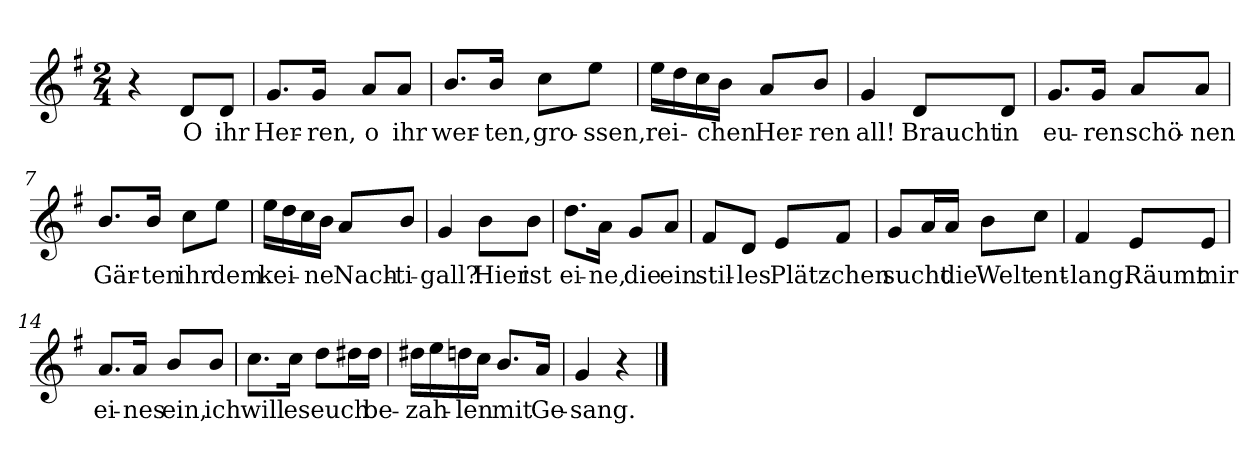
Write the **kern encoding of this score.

**kern	**text
*part1	*part1
*staff1	*staff1
*clefG2	*
*k[f#]	*
*M2/4	*
=1	=1
4r	.
!	!LO:LY:b
8d/L	O
!	!LO:LY:b
8d/J	ihr
=2	=2
!	!LO:LY:b
8.g/L	Her-
!	!LO:LY:b
16g/Jk	-ren,
!	!LO:LY:b
8a/L	o
!	!LO:LY:b
8a/J	ihr
=3	=3
!	!LO:LY:b
8.b/L	wer-
!	!LO:LY:b
16b/Jk	-ten,
!	!LO:LY:b
8cc\L	gro-
!	!LO:LY:b
8ee\J	-ssen,
=4	=4
!	!LO:LY:b
16ee\LL	rei-
16dd\	.
16cc\	.
!	!LO:LY:b
16b\JJ	-chen
!	!LO:LY:b
8a/L	Her-
!	!LO:LY:b
8b/J	-ren
=5	=5
!	!LO:LY:b
4g/	all!
!	!LO:LY:b
8d/L	Braucht
!	!LO:LY:b
8d/J	in
=6	=6
!	!LO:LY:b
8.g/L	eu-
!	!LO:LY:b
16g/Jk	-ren
!	!LO:LY:b
8a/L	schö-
!	!LO:LY:b
8a/J	-nen
=7	=7
!	!LO:LY:b
8.b/L	Gär-
!	!LO:LY:b
16b/Jk	-ten
!	!LO:LY:b
8cc\L	ihr
!	!LO:LY:b
8ee\J	dem
!!LO:LB:g=z
=8	=8
!	!LO:LY:b
16ee\LL	kei-
16dd\	.
16cc\	.
!	!LO:LY:b
16b\JJ	-ne
!	!LO:LY:b
8a/L	Nach-
!	!LO:LY:b
8b/J	-ti-
=9	=9
!	!LO:LY:b
4g/	-gall?
!	!LO:LY:b
8b\L	Hier
!	!LO:LY:b
8b\J	ist
=10	=10
!	!LO:LY:b
8.dd\L	ei-
!	!LO:LY:b
16a\Jk	-ne,
!	!LO:LY:b
8g/L	-die
!	!LO:LY:b
8a/J	ein
=11	=11
!	!LO:LY:b
8f#/L	stil-
!	!LO:LY:b
8d/J	-les
!	!LO:LY:b
8e/L	Plätz-
!	!LO:LY:b
8f#/J	-chen
=12	=12
!	!LO:LY:b
8g/L	sucht
16a/L	.
!	!LO:LY:b
16a/JJ	die
!	!LO:LY:b
8b\L	Welt
!	!LO:LY:b
8cc\J	ent-
=13	=13
!	!LO:LY:b
4f#/	-lang.
!	!LO:LY:b
8e/L	Räumt
!	!LO:LY:b
8e/J	mir
!!LO:LB:g=z
=14	=14
!	!LO:LY:b
8.a/L	ei-
!	!LO:LY:b
16a/Jk	-nes
!	!LO:LY:b
8b/L	ein,
!	!LO:LY:b
8b/J	ich
=15	=15
!	!LO:LY:b
8.cc\L	will
!	!LO:LY:b
16cc\Jk	es
!	!LO:LY:b
8dd\L	euch
16dd#X\L	.
!	!LO:LY:b
16dd#\JJ	be-
=16	=16
!	!LO:LY:b
16dd#X\LL	-zah-
16ee\	.
16ddn\	.
!	!LO:LY:b
16cc\JJ	-len
!	!LO:LY:b
8.b/L	mit
!	!LO:LY:b
16a/Jk	Ge-
=17	=17
!	!LO:LY:b
4g/	-sang.
4r	.
==	==
*-	*-
